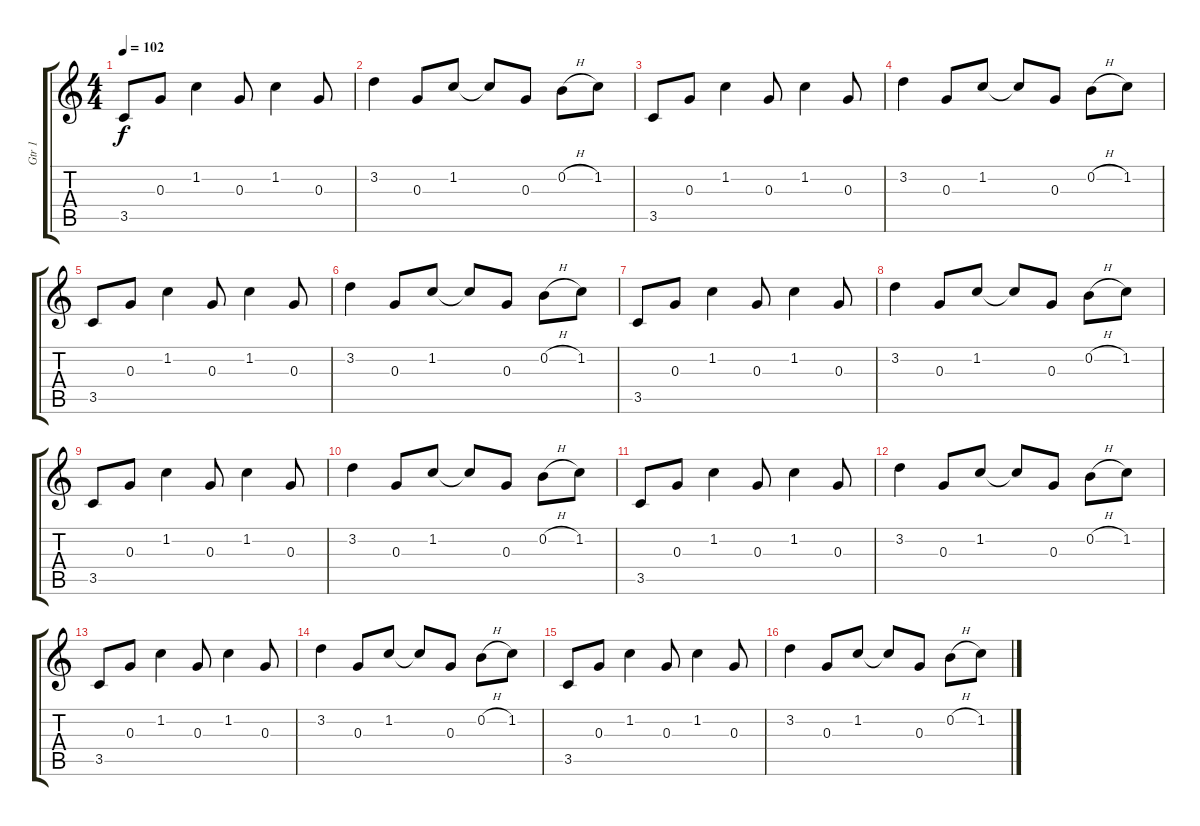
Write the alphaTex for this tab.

\track ("Gtr 1" "Gtr 1") {instrument electricguitarclean}
\staff {score tabs}
\tuning (E4 B3 G3 D3 A2 E2) {hide}
\ts (4 4)
\tempo 102
\clef g2
\ks c
3.5.8{dy f instrument electricguitarclean} 0.3.8 1.2.4 0.3.8 1.2.4 0.3.8 |
3.2.4 0.3.8 1.2.8 1.2{t}.8 0.3.8 0.2{h}.8 1.2.8 |
3.5.8 0.3.8 1.2.4 0.3.8 1.2.4 0.3.8 |
3.2.4 0.3.8 1.2.8 1.2{t}.8 0.3.8 0.2{h}.8 1.2.8 |
3.5.8 0.3.8 1.2.4 0.3.8 1.2.4 0.3.8 |
3.2.4 0.3.8 1.2.8 1.2{t}.8 0.3.8 0.2{h}.8 1.2.8 |
3.5.8 0.3.8 1.2.4 0.3.8 1.2.4 0.3.8 |
3.2.4 0.3.8 1.2.8 1.2{t}.8 0.3.8 0.2{h}.8 1.2.8 |
3.5.8 0.3.8 1.2.4 0.3.8 1.2.4 0.3.8 |
3.2.4 0.3.8 1.2.8 1.2{t}.8 0.3.8 0.2{h}.8 1.2.8 |
3.5.8 0.3.8 1.2.4 0.3.8 1.2.4 0.3.8 |
3.2.4 0.3.8 1.2.8 1.2{t}.8 0.3.8 0.2{h}.8 1.2.8 |
3.5.8 0.3.8 1.2.4 0.3.8 1.2.4 0.3.8 |
3.2.4 0.3.8 1.2.8 1.2{t}.8 0.3.8 0.2{h}.8 1.2.8 |
3.5.8 0.3.8 1.2.4 0.3.8 1.2.4 0.3.8 |
3.2.4 0.3.8 1.2.8 1.2{t}.8 0.3.8 0.2{h}.8 1.2.8
